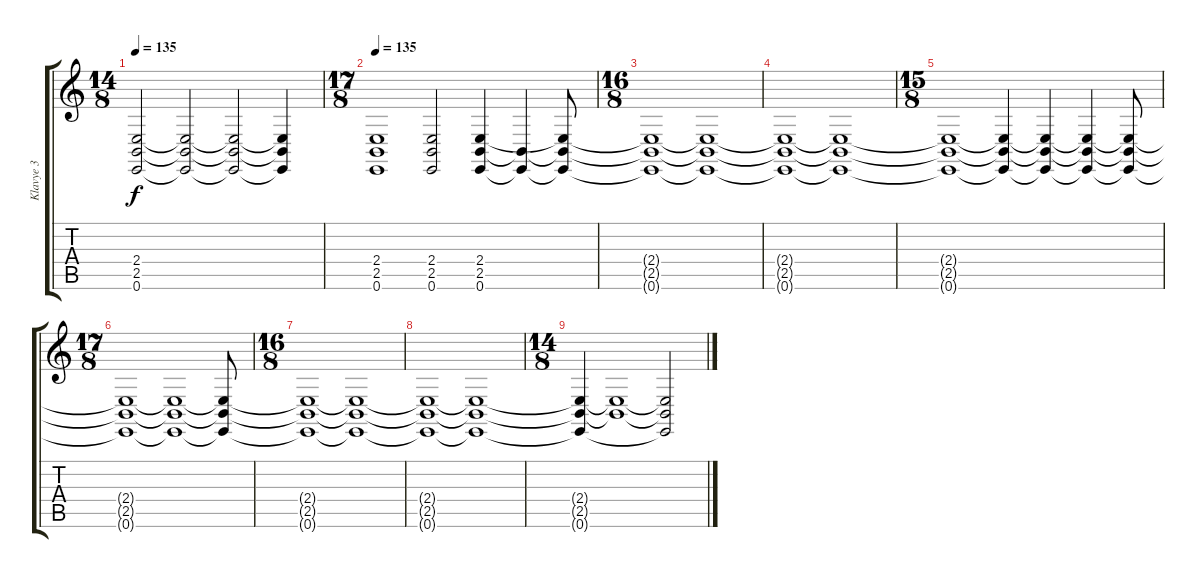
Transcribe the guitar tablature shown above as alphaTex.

\track ("Klavye 3" "Klavye 3") {instrument synthstrings1}
\staff {score tabs}
\tuning (E4 B3 G3 D3 A2 E2) {hide}
\ts (14 8)
\tempo 135
\clef g2
\ks c
(2.4{t} 2.5{t} 0.6{t}).2{dy f} (2.4{t} 2.5{t} 0.6{t}).2 (2.4{t} 2.5{t} 0.6{t}).2 (2.4{t} 2.5{t} 0.6{t}).4 |
\ts (17 8)
\tempo 135
(2.4 2.5 0.6).1 (2.4 2.5 0.6).2 (2.4 2.5 0.6).4 (2.5{t} 0.6{t}).4 (2.4{t} 2.5{t} 0.6{t}).8 |
\ts (16 8)
(2.4{t} 2.5{t} 0.6{t}).1 (2.4{t} 2.5{t} 0.6{t}).1 |
(2.4{t} 2.5{t} 0.6{t}).1 (2.4{t} 2.5{t} 0.6{t}).1 |
\ts (15 8)
(2.4{t} 2.5{t} 0.6{t}).1 (2.4{t} 2.5{t} 0.6{t}).4 (2.4{t} 2.5{t} 0.6{t}).4 (2.4{t} 2.5{t} 0.6{t}).4 (2.4{t} 2.5{t} 0.6{t}).8 |
\ts (17 8)
(2.4{t} 2.5{t} 0.6{t}).1 (2.4{t} 2.5{t} 0.6{t}).1 (2.4{t} 2.5{t} 0.6{t}).8 |
\ts (16 8)
(2.4{t} 2.5{t} 0.6{t}).1 (2.4{t} 2.5{t} 0.6{t}).1 |
(2.4{t} 2.5{t} 0.6{t}).1 (2.4{t} 2.5{t} 0.6{t}).1 |
\ts (14 8)
(2.4{t} 2.5{t} 0.6{t}).4 (2.4{t} 2.5{t}).1 (2.4{t} 2.5{t} 0.6{t}).2
